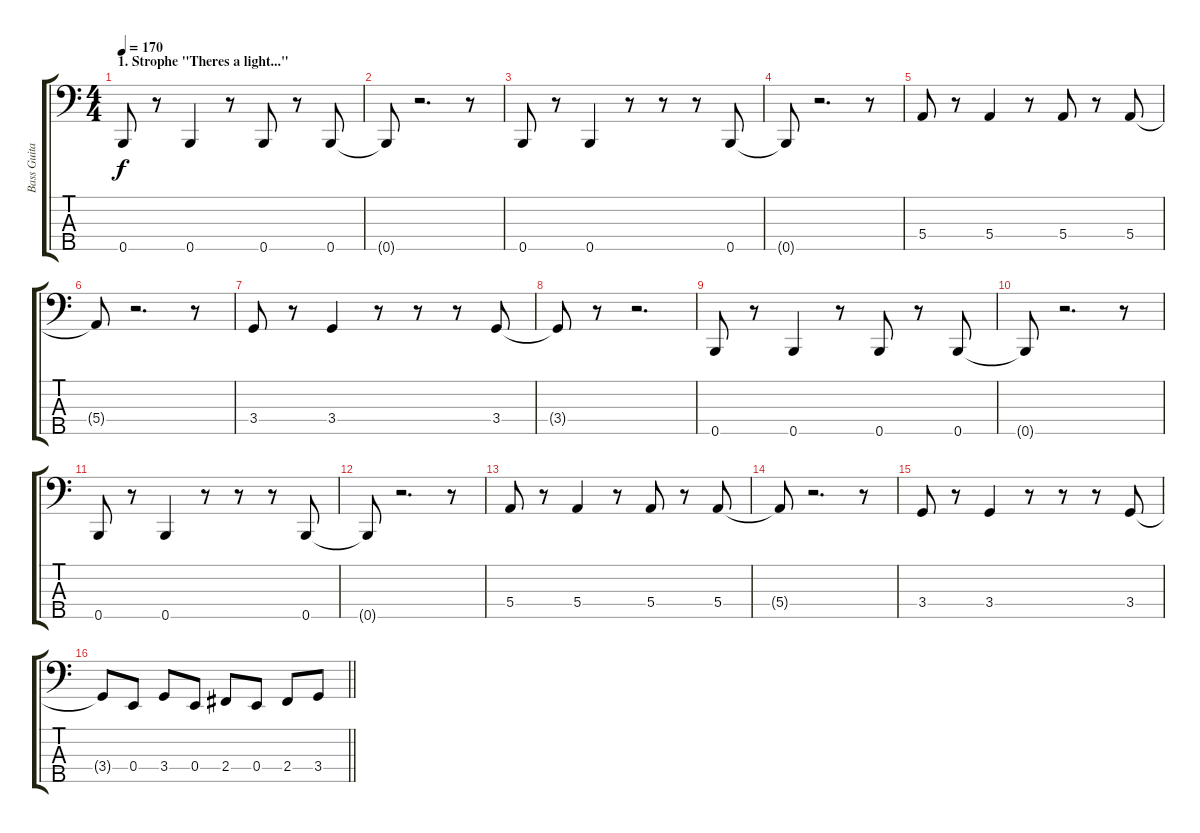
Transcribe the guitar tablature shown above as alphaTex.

\track ("Bass Guitar" "Bass Guita") {instrument electricbassfinger}
\staff {score tabs}
\tuning (G2 D2 A1 E1 B0) {hide}
\ts (4 4)
\section ("" "1. Strophe \"Theres a light...\"")
\tempo 170
\clef f4
\ks c
0.5.8{dy f} r.8 0.5.4 r.8 0.5.8 r.8 0.5.8 |
0.5{t}.8 r.2{d} r.8 |
0.5.8 r.8 0.5.4 r.8 r.8 r.8 0.5.8 |
0.5{t}.8 r.2{d} r.8 |
5.4.8 r.8 5.4.4 r.8 5.4.8 r.8 5.4.8 |
5.4{t}.8 r.2{d} r.8 |
3.4.8 r.8 3.4.4 r.8 r.8 r.8 3.4.8 |
3.4{t}.8 r.8 r.2{d} |
0.5.8 r.8 0.5.4 r.8 0.5.8 r.8 0.5.8 |
0.5{t}.8 r.2{d} r.8 |
0.5.8 r.8 0.5.4 r.8 r.8 r.8 0.5.8 |
0.5{t}.8 r.2{d} r.8 |
5.4.8 r.8 5.4.4 r.8 5.4.8 r.8 5.4.8 |
5.4{t}.8 r.2{d} r.8 |
3.4.8 r.8 3.4.4 r.8 r.8 r.8 3.4.8 |
\barLineRight lightlight
3.4{t}.8 0.4.8 3.4.8 0.4.8 2.4.8 0.4.8 2.4.8 3.4.8
